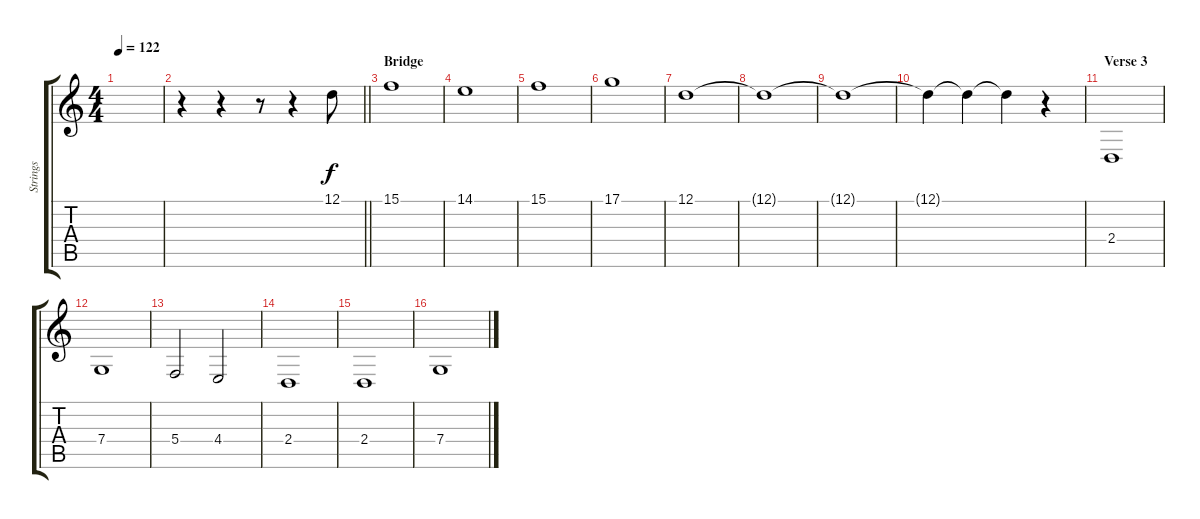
\track ("Strings" "Strings") {instrument stringensemble1}
\staff {score tabs}
\tuning (D4 A3 F3 C3 G2 D2) {hide}
\ts (4 4)
\tempo 122
\clef g2
\ks c
|
\barLineRight lightlight
r.4 r.4 r.8 r.4 12.1.8 |
\section ("" "Bridge")
15.1.1 |
14.1.1 |
15.1.1 |
17.1.1 |
12.1.1{volume 8} |
12.1{t}.1 |
12.1{t}.1 |
12.1{t}.4 12.1{t}.4 12.1{t}.4 r.4 |
\section ("" "Verse 3")
2.4.1{volume 11} |
7.4.1 |
5.4.2 4.4.2 |
2.4.1 |
2.4.1{volume 11} |
7.4.1
